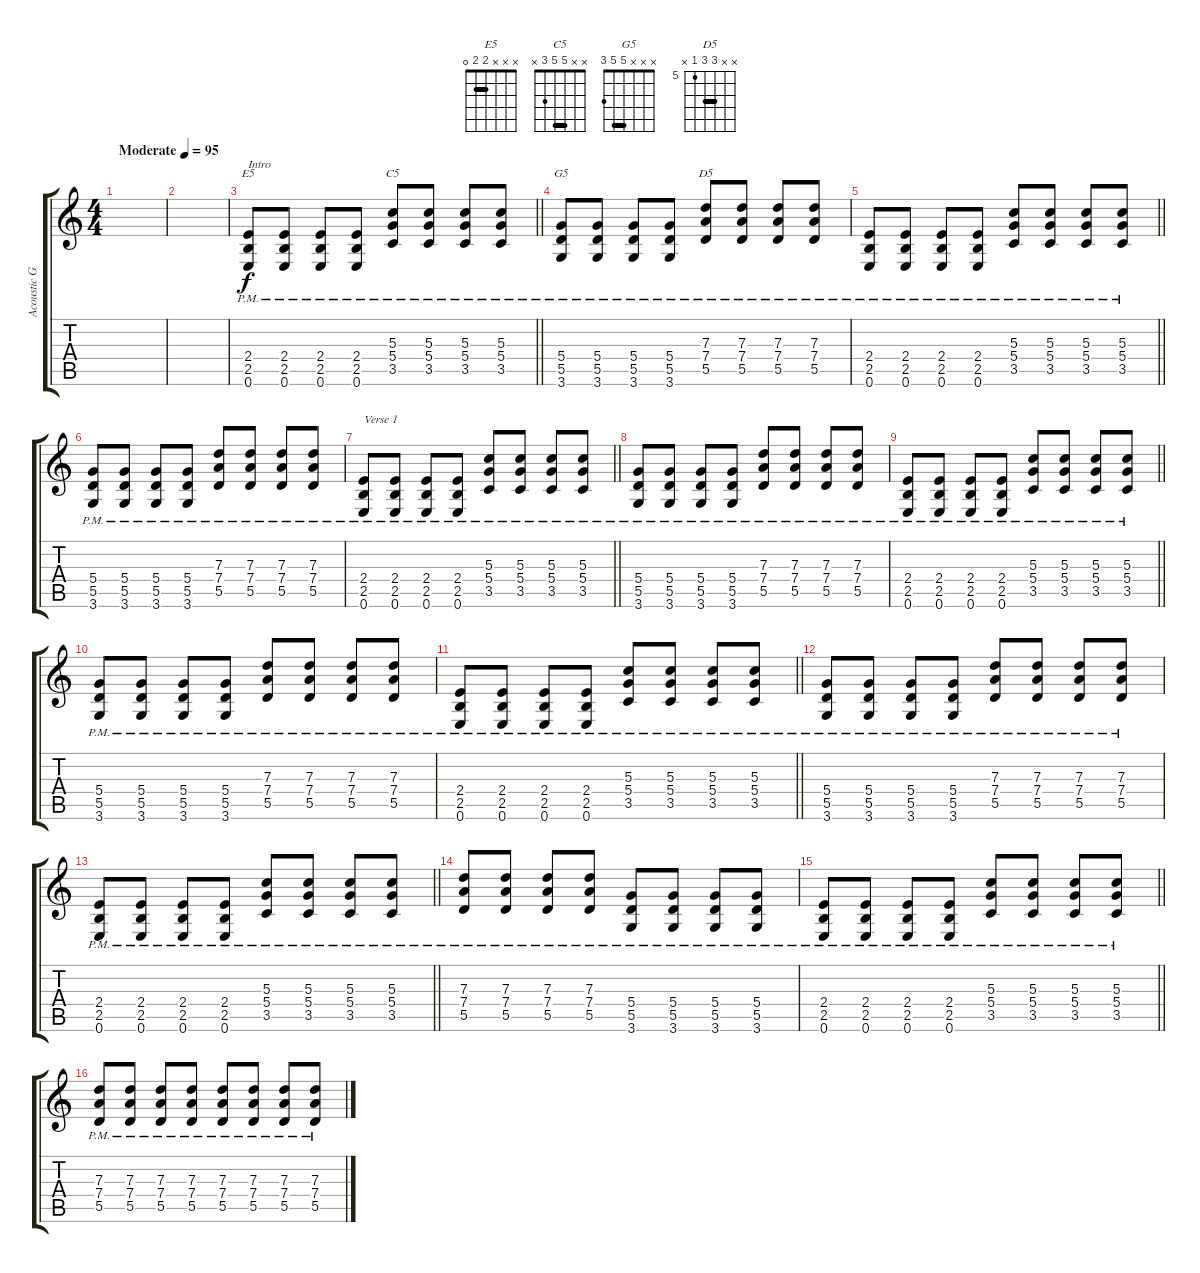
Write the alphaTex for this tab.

\track ("Acoustic Guitar" "Acoustic G") {instrument acousticguitarsteel}
\staff {score tabs}
\tuning (E4 B3 G3 D3 A2 E2) {hide}
\chord ("E5" x x x 2 2 0) {barre 2}
\chord ("C5" x x 5 5 3 x) {barre 5}
\chord ("G5" x x x 5 5 3) {barre 5}
\chord ("D5" x x 7 7 5 x) {firstfret 5 barre 7}
\ts (4 4)
\tempo (95 "Moderate")
\clef g2
\ks c
|
|
\barLineRight lightlight
(2.4{pm} 2.5{pm} 0.6{pm}).8{ch "E5" txt "Intro"} (2.4{pm} 2.5{pm} 0.6{pm}).8 (2.4{pm} 2.5{pm} 0.6{pm}).8 (2.4{pm} 2.5{pm} 0.6{pm}).8 (5.3{pm} 5.4{pm} 3.5{pm}).8{ch "C5"} (5.3{pm} 5.4{pm} 3.5{pm}).8 (5.3{pm} 5.4{pm} 3.5{pm}).8 (5.3{pm} 5.4{pm} 3.5{pm}).8 |
(5.4{pm} 5.5 3.6).8{ch "G5"} (5.4{pm} 5.5 3.6).8 (5.4{pm} 5.5 3.6).8 (5.4{pm} 5.5 3.6).8 (7.3{pm} 7.4 5.5).8{ch "D5"} (7.3{pm} 7.4 5.5).8 (7.3{pm} 7.4 5.5).8 (7.3{pm} 7.4 5.5).8 |
\barLineRight lightlight
(2.4{pm} 2.5{pm} 0.6{pm}).8 (2.4{pm} 2.5{pm} 0.6{pm}).8 (2.4{pm} 2.5{pm} 0.6{pm}).8 (2.4{pm} 2.5{pm} 0.6{pm}).8 (5.3{pm} 5.4{pm} 3.5{pm}).8 (5.3{pm} 5.4{pm} 3.5{pm}).8 (5.3{pm} 5.4{pm} 3.5{pm}).8 (5.3{pm} 5.4{pm} 3.5{pm}).8 |
(5.4{pm} 5.5 3.6).8 (5.4{pm} 5.5 3.6).8 (5.4{pm} 5.5 3.6).8 (5.4{pm} 5.5 3.6).8 (7.3{pm} 7.4 5.5).8 (7.3{pm} 7.4 5.5).8 (7.3{pm} 7.4 5.5).8 (7.3{pm} 7.4 5.5).8 |
\barLineRight lightlight
(2.4{pm} 2.5{pm} 0.6{pm}).8{txt "Verse 1"} (2.4{pm} 2.5{pm} 0.6{pm}).8 (2.4{pm} 2.5{pm} 0.6{pm}).8 (2.4{pm} 2.5{pm} 0.6{pm}).8 (5.3{pm} 5.4{pm} 3.5{pm}).8 (5.3{pm} 5.4{pm} 3.5{pm}).8 (5.3{pm} 5.4{pm} 3.5{pm}).8 (5.3{pm} 5.4{pm} 3.5{pm}).8 |
(5.4{pm} 5.5 3.6).8 (5.4{pm} 5.5 3.6).8 (5.4{pm} 5.5 3.6).8 (5.4{pm} 5.5 3.6).8 (7.3{pm} 7.4 5.5).8 (7.3{pm} 7.4 5.5).8 (7.3{pm} 7.4 5.5).8 (7.3{pm} 7.4 5.5).8 |
\barLineRight lightlight
(2.4{pm} 2.5{pm} 0.6{pm}).8 (2.4{pm} 2.5{pm} 0.6{pm}).8 (2.4{pm} 2.5{pm} 0.6{pm}).8 (2.4{pm} 2.5{pm} 0.6{pm}).8 (5.3{pm} 5.4{pm} 3.5{pm}).8 (5.3{pm} 5.4{pm} 3.5{pm}).8 (5.3{pm} 5.4{pm} 3.5{pm}).8 (5.3{pm} 5.4{pm} 3.5{pm}).8 |
(5.4{pm} 5.5 3.6).8 (5.4{pm} 5.5 3.6).8 (5.4{pm} 5.5 3.6).8 (5.4{pm} 5.5 3.6).8 (7.3{pm} 7.4 5.5).8 (7.3{pm} 7.4 5.5).8 (7.3{pm} 7.4 5.5).8 (7.3{pm} 7.4 5.5).8 |
\barLineRight lightlight
(2.4{pm} 2.5{pm} 0.6{pm}).8 (2.4{pm} 2.5{pm} 0.6{pm}).8 (2.4{pm} 2.5{pm} 0.6{pm}).8 (2.4{pm} 2.5{pm} 0.6{pm}).8 (5.3{pm} 5.4{pm} 3.5{pm}).8 (5.3{pm} 5.4{pm} 3.5{pm}).8 (5.3{pm} 5.4{pm} 3.5{pm}).8 (5.3{pm} 5.4{pm} 3.5{pm}).8 |
(5.4{pm} 5.5 3.6).8 (5.4{pm} 5.5 3.6).8 (5.4{pm} 5.5 3.6).8 (5.4{pm} 5.5 3.6).8 (7.3{pm} 7.4 5.5).8 (7.3{pm} 7.4 5.5).8 (7.3{pm} 7.4 5.5).8 (7.3{pm} 7.4 5.5).8 |
\barLineRight lightlight
(2.4{pm} 2.5{pm} 0.6{pm}).8 (2.4{pm} 2.5{pm} 0.6{pm}).8 (2.4{pm} 2.5{pm} 0.6{pm}).8 (2.4{pm} 2.5{pm} 0.6{pm}).8 (5.3{pm} 5.4{pm} 3.5{pm}).8 (5.3{pm} 5.4{pm} 3.5{pm}).8 (5.3{pm} 5.4{pm} 3.5{pm}).8 (5.3{pm} 5.4{pm} 3.5{pm}).8 |
(7.3{pm} 7.4 5.5).8 (7.3{pm} 7.4 5.5).8 (7.3{pm} 7.4 5.5).8 (7.3{pm} 7.4 5.5).8 (5.4{pm} 5.5 3.6).8 (5.4{pm} 5.5 3.6).8 (5.4{pm} 5.5 3.6).8 (5.4{pm} 5.5 3.6).8 |
\barLineRight lightlight
(2.4{pm} 2.5{pm} 0.6{pm}).8 (2.4{pm} 2.5{pm} 0.6{pm}).8 (2.4{pm} 2.5{pm} 0.6{pm}).8 (2.4{pm} 2.5{pm} 0.6{pm}).8 (5.3{pm} 5.4{pm} 3.5{pm}).8 (5.3{pm} 5.4{pm} 3.5{pm}).8 (5.3{pm} 5.4{pm} 3.5{pm}).8 (5.3{pm} 5.4{pm} 3.5{pm}).8 |
(7.3{pm} 7.4 5.5).8 (7.3{pm} 7.4 5.5).8 (7.3{pm} 7.4 5.5).8 (7.3{pm} 7.4 5.5).8 (7.3{pm} 7.4 5.5).8 (7.3{pm} 7.4 5.5).8 (7.3{pm} 7.4 5.5).8 (7.3{pm} 7.4 5.5).8
